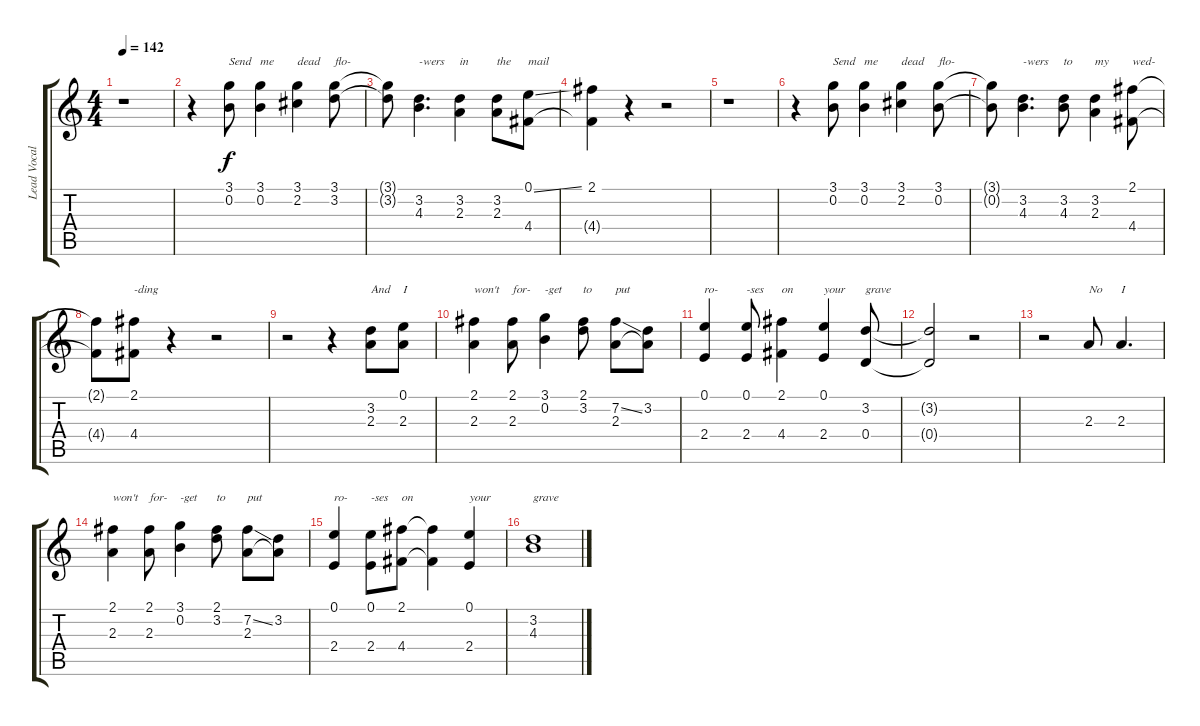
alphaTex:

\track ("Lead Vocal" "Lead Vocal") {instrument voiceoohs}
\staff {score tabs}
\tuning (E5 B4 G4 D4 A3 E3) {hide}
\ts (4 4)
\tempo 142
\clef g2
\ks c
r.1{dy f} |
r.4 (3.1 0.2).8{txt "Send"} (3.1 0.2).4{txt "me"} (3.1 2.2).4{txt "dead"} (3.1 3.2).8{txt "flo-"} |
(3.1{t} 3.2{t}).8 (3.2 4.3).4{d txt "-wers"} (3.2 2.3).4{txt "in"} (3.2 2.3).8{txt "the"} (0.1{ss} 4.4).8{txt "mail"} |
(2.1 4.4{t}).4 r.4 r.2 |
r.1 |
r.4 (3.1 0.2).8{txt "Send"} (3.1 0.2).4{txt "me"} (3.1 2.2).4{txt "dead"} (3.1 0.2).8{txt "flo-"} |
(3.1{t} 0.2{t}).8 (3.2 4.3).4{d txt "-wers"} (3.2 4.3).8{txt "to"} (3.2 2.3).4{txt "my"} (2.1 4.4).8{txt "wed-"} |
(2.1{t} 4.4{t}).8 (2.1 4.4).8{txt "-ding"} r.4 r.2 |
r.2 r.4 (3.2 2.3).8{txt "And"} (0.1 2.3).8{txt "I"} |
(2.1 2.3).4{txt "won't"} (2.1 2.3).8{txt "for-"} (3.1 0.2).4{txt "-get"} (2.1 3.2).8{txt "to"} (7.2{ss} 2.3).8{txt "put"} (3.2 2.3{t}).8 |
(0.1 2.4).4{txt "ro-"} (0.1 2.4).8{txt "-ses"} (2.1 4.4).4{txt "on"} (0.1 2.4).4{txt "your"} (3.2 0.4).8{txt "grave"} |
(3.2{t} 0.4{t}).2 r.2 |
r.2 2.3.8{txt "No"} 2.3.4{d txt "I"} |
(2.1 2.3).4{txt "won't"} (2.1 2.3).8{txt "for-"} (3.1 0.2).4{txt "-get"} (2.1 3.2).8{txt "to"} (7.2{ss} 2.3).8{txt "put"} (3.2 2.3{t}).8 |
(0.1 2.4).4{txt "ro-"} (0.1 2.4).8{txt "-ses"} (2.1 4.4).8{txt "on"} (2.1{t} 4.4{t}).4 (0.1 2.4).4{txt "your"} |
(3.2 4.3).1{txt "grave"}
